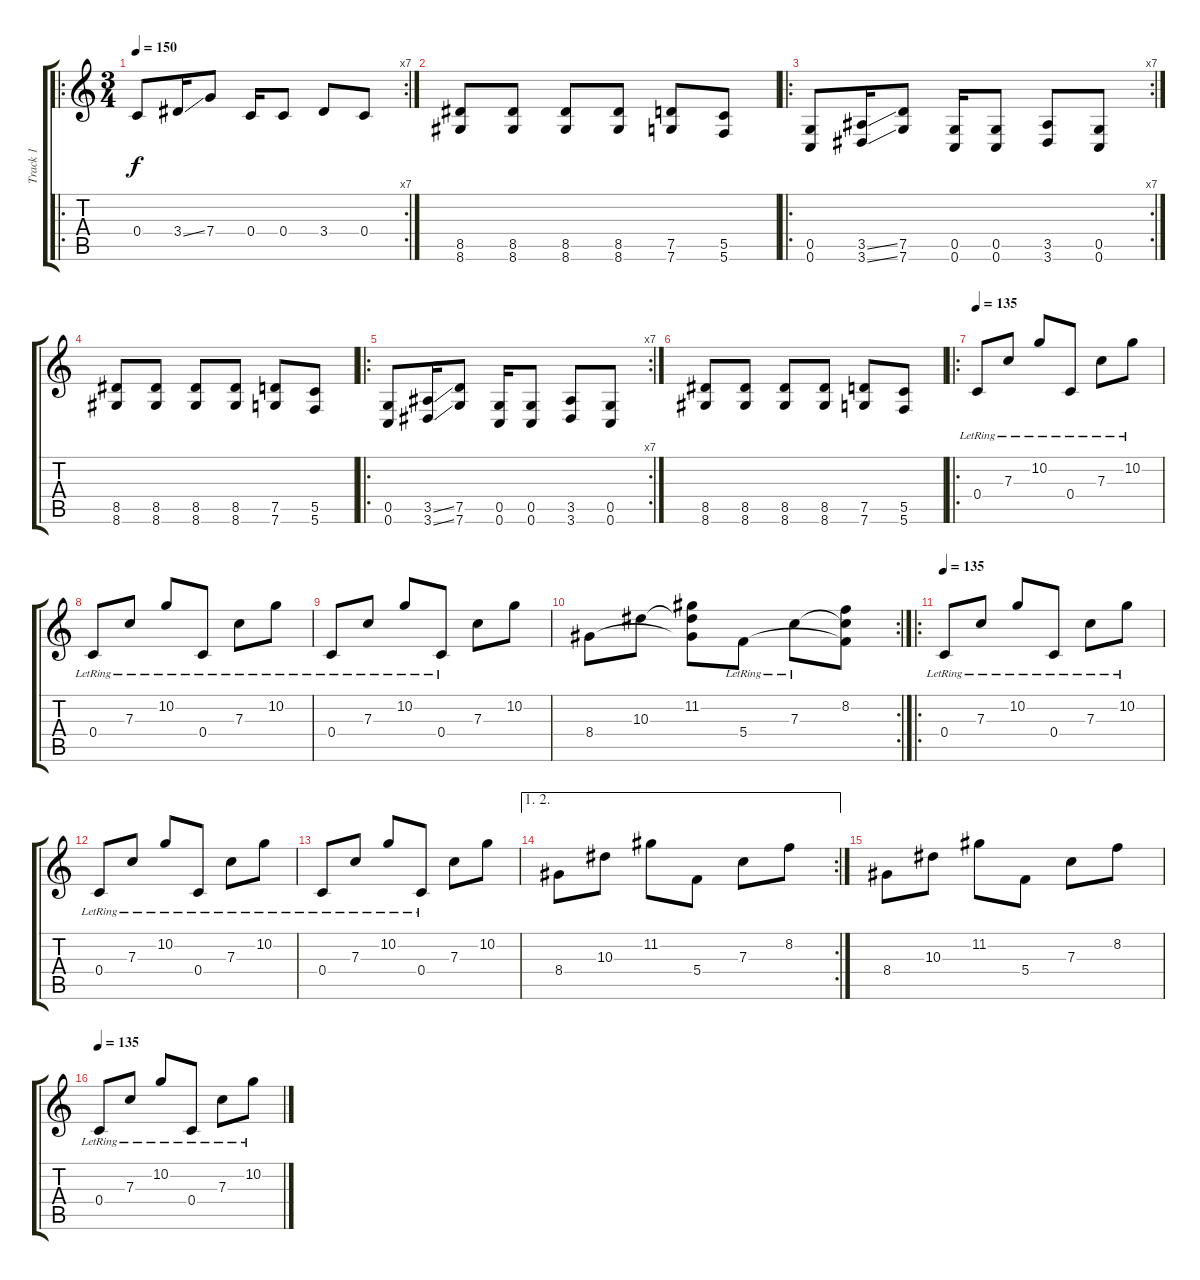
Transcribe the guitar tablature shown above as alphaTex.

\track ("Track 1" "Track 1") {instrument electricguitarmuted}
\staff {score tabs}
\tuning (D4 A3 F3 C3 G2 C2) {hide}
\ro
\rc 7
\ts (3 4)
\tempo 150
\clef g2
\ks c
0.4.8{dy f instrument electricguitarmuted} 3.4{ss}.16 7.4.8 0.4.16 0.4.8 3.4.8 0.4.8 |
(8.5 8.6).8{instrument overdrivenguitar} (8.5 8.6).8 (8.5 8.6).8 (8.5 8.6).8 (7.5 7.6).8 (5.5 5.6).8 |
\ro
\rc 7
(0.5 0.6).8 (3.5{ss} 3.6{ss}).16 (7.5 7.6).8 (0.5 0.6).16 (0.5 0.6).8 (3.5 3.6).8 (0.5 0.6).8 |
(8.5 8.6).8{instrument overdrivenguitar} (8.5 8.6).8 (8.5 8.6).8 (8.5 8.6).8 (7.5 7.6).8 (5.5 5.6).8 |
\ro
\rc 7
(0.5 0.6).8 (3.5{ss} 3.6{ss}).16 (7.5 7.6).8 (0.5 0.6).16 (0.5 0.6).8 (3.5 3.6).8 (0.5 0.6).8 |
(8.5 8.6).8{instrument overdrivenguitar} (8.5 8.6).8 (8.5 8.6).8 (8.5 8.6).8 (7.5 7.6).8 (5.5 5.6).8 |
\ro
\tempo 135
0.4{lr}.8{volume 10 instrument acousticguitarnylon} 7.3{lr}.8 10.2{lr}.8 0.4{lr}.8 7.3{lr}.8 10.2{lr}.8 |
0.4{lr}.8 7.3{lr}.8 10.2{lr}.8 0.4{lr}.8 7.3{lr}.8 10.2{lr}.8 |
0.4{lr}.8 7.3{lr}.8 10.2{lr}.8 0.4{lr}.8 7.3.8 10.2.8 |
\rc 2
8.4.8 10.3.8 (11.2 10.3{t} 8.4{t}).8 5.4{lr}.8 7.3{lr}.8 (8.2 7.3{t} 5.4{t}).8 |
\ro
\tempo 135
0.4{lr}.8{volume 10 instrument acousticguitarnylon} 7.3{lr}.8 10.2{lr}.8 0.4{lr}.8 7.3{lr}.8 10.2{lr}.8 |
0.4{lr}.8 7.3{lr}.8 10.2{lr}.8 0.4{lr}.8 7.3{lr}.8 10.2{lr}.8 |
0.4{lr}.8 7.3{lr}.8 10.2{lr}.8 0.4{lr}.8 7.3.8 10.2.8 |
\ae (1 2)
\rc 2
8.4.8 10.3.8 11.2.8 5.4.8 7.3.8 8.2.8 |
8.4.8 10.3.8 11.2.8 5.4.8 7.3.8 8.2.8 |
\tempo 135
0.4{lr}.8{volume 10 instrument acousticguitarnylon} 7.3{lr}.8 10.2{lr}.8 0.4{lr}.8 7.3{lr}.8 10.2{lr}.8
